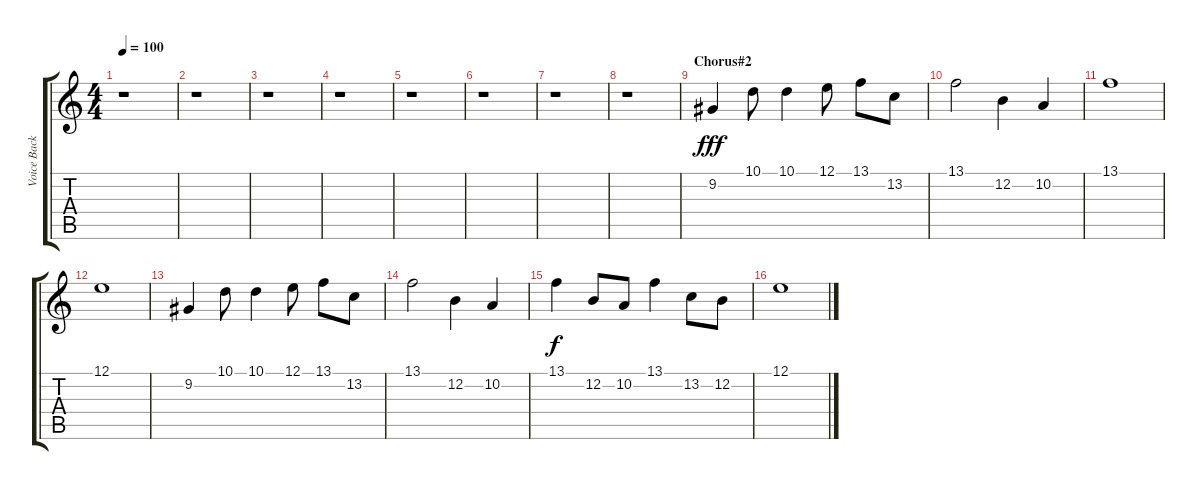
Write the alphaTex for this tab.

\track ("Voice Backup" "Voice Back") {instrument tremolostrings}
\staff {score tabs}
\tuning (E4 B3 G3 D3 A2 E2) {hide}
\ts (4 4)
\tempo 100
\clef g2
\ks c
r.1{dy f} |
r.1 |
r.1 |
r.1 |
r.1 |
r.1 |
r.1 |
r.1 |
\section ("" "Chorus#2")
9.2.4{dy fff} 10.1.8 10.1.4 12.1.8 13.1.8 13.2.8 |
13.1.2 12.2.4 10.2.4 |
13.1.1 |
12.1.1 |
9.2.4 10.1.8 10.1.4 12.1.8 13.1.8 13.2.8 |
13.1.2 12.2.4 10.2.4 |
13.1.4{dy f} 12.2.8 10.2.8 13.1.4 13.2.8 12.2.8 |
12.1.1
